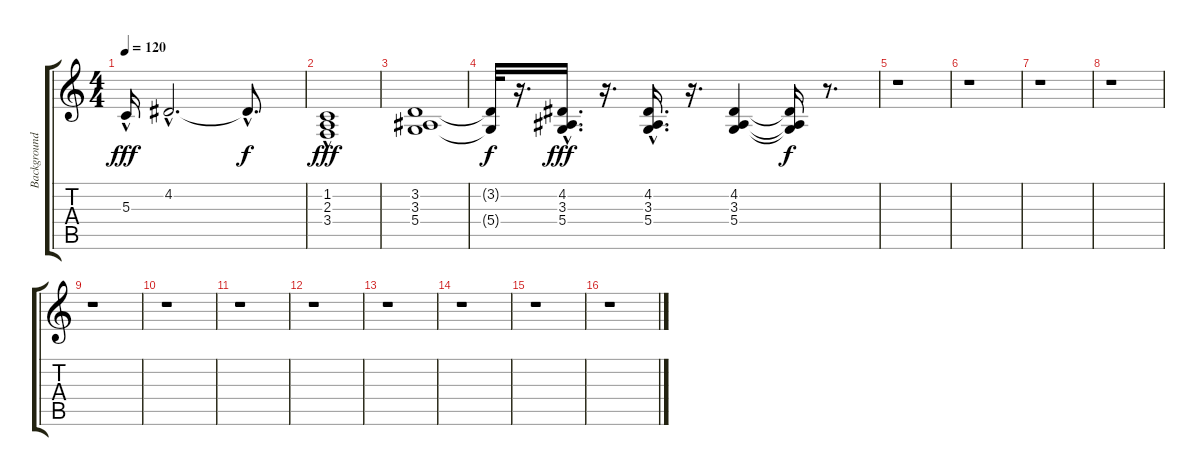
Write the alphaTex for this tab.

\track ("Background Sound" "Background") {instrument synthstrings1}
\staff {score tabs}
\tuning (E4 B3 G3 D3 A2 E2) {hide}
\ts (4 4)
\tempo 120
\clef g2
\ks c
5.3{hac}.16{dy fff} 4.2{hac}.2{d} 4.2{hac t}.8{d dy f} |
(1.2 2.3{hac} 3.4).1{dy fff} |
(3.2 3.3 5.4).1 |
(3.2{t} 5.4{t}).32{dy f} r.16{d} (4.2{hac} 3.3{hac} 5.4).16{d dy fff} r.16{d} (4.2{hac} 3.3{hac} 5.4{hac}).16{d} r.16{d} (4.2 3.3 5.4).4 (4.2{t} 3.3{t} 5.4{t}).16{dy f} r.8{d} |
r.1 |
r.1 |
r.1 |
r.1 |
r.1 |
r.1 |
r.1 |
r.1 |
r.1 |
r.1 |
r.1 |
r.1
